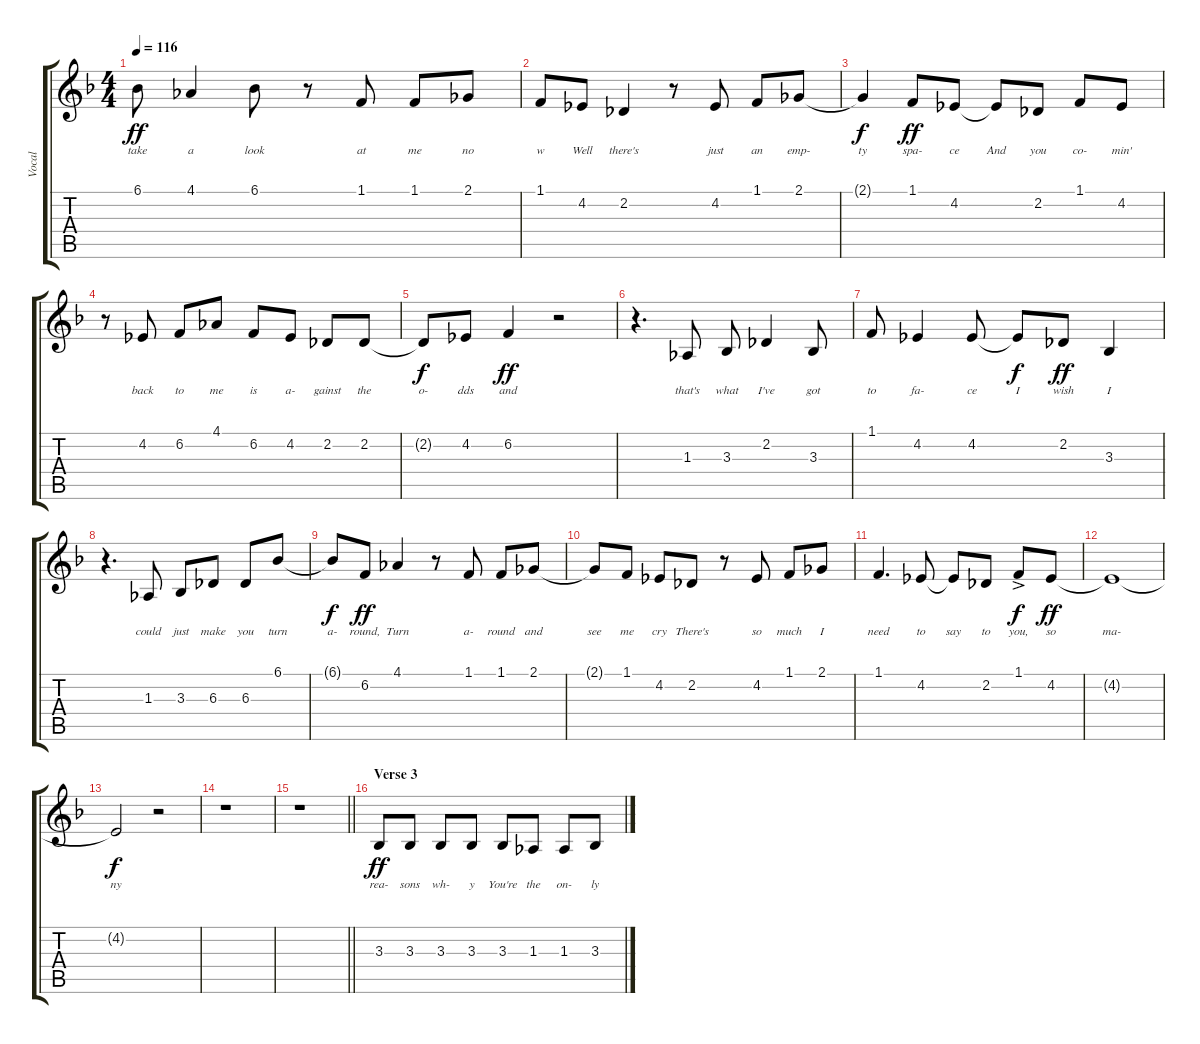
\track ("Vocal" "Vocal") {instrument voiceoohs}
\staff {score tabs}
\tuning (E4 B3 G3 D3 A2 E2) {hide}
\ts (4 4)
\tempo 116
\clef g2
\ks dminor
6.1.8{lyrics (0 "take") lyrics (1 "") lyrics (2 "") lyrics (3 "") lyrics (4 "") dy ff} 4.1.4{lyrics (0 "a") lyrics (1 "") lyrics (2 "") lyrics (3 "") lyrics (4 "")} 6.1.8{lyrics (0 "look") lyrics (1 "") lyrics (2 "") lyrics (3 "") lyrics (4 "")} r.8 1.1.8{lyrics (0 "at") lyrics (1 "") lyrics (2 "") lyrics (3 "") lyrics (4 "")} 1.1.8{lyrics (0 "me") lyrics (1 "") lyrics (2 "") lyrics (3 "") lyrics (4 "")} 2.1.8{lyrics (0 "no") lyrics (1 "") lyrics (2 "") lyrics (3 "") lyrics (4 "")} |
1.1.8{lyrics (0 "w") lyrics (1 "") lyrics (2 "") lyrics (3 "") lyrics (4 "")} 4.2.8{lyrics (0 "Well") lyrics (1 "") lyrics (2 "") lyrics (3 "") lyrics (4 "")} 2.2.4{lyrics (0 "there's") lyrics (1 "") lyrics (2 "") lyrics (3 "") lyrics (4 "")} r.8 4.2.8{lyrics (0 "just") lyrics (1 "") lyrics (2 "") lyrics (3 "") lyrics (4 "")} 1.1.8{lyrics (0 "an") lyrics (1 "") lyrics (2 "") lyrics (3 "") lyrics (4 "")} 2.1.8{lyrics (0 "emp-") lyrics (1 "") lyrics (2 "") lyrics (3 "") lyrics (4 "")} |
2.1{t}.4{lyrics (0 "ty") lyrics (1 "") lyrics (2 "") lyrics (3 "") lyrics (4 "") dy f} 1.1.8{lyrics (0 "spa-") lyrics (1 "") lyrics (2 "") lyrics (3 "") lyrics (4 "") dy ff} 4.2.8{lyrics (0 "ce") lyrics (1 "") lyrics (2 "") lyrics (3 "") lyrics (4 "")} 4.2{t}.8{lyrics (0 "And") lyrics (1 "") lyrics (2 "") lyrics (3 "") lyrics (4 "")} 2.2.8{lyrics (0 "you") lyrics (1 "") lyrics (2 "") lyrics (3 "") lyrics (4 "")} 1.1.8{lyrics (0 "co-") lyrics (1 "") lyrics (2 "") lyrics (3 "") lyrics (4 "")} 4.2.8{lyrics (0 "min'") lyrics (1 "") lyrics (2 "") lyrics (3 "") lyrics (4 "")} |
r.8 4.2.8{lyrics (0 "back") lyrics (1 "") lyrics (2 "") lyrics (3 "") lyrics (4 "")} 6.2.8{lyrics (0 "to") lyrics (1 "") lyrics (2 "") lyrics (3 "") lyrics (4 "")} 4.1.8{lyrics (0 "me") lyrics (1 "") lyrics (2 "") lyrics (3 "") lyrics (4 "")} 6.2.8{lyrics (0 "is") lyrics (1 "") lyrics (2 "") lyrics (3 "") lyrics (4 "")} 4.2.8{lyrics (0 "a-") lyrics (1 "") lyrics (2 "") lyrics (3 "") lyrics (4 "")} 2.2.8{lyrics (0 "gainst") lyrics (1 "") lyrics (2 "") lyrics (3 "") lyrics (4 "")} 2.2.8{lyrics (0 "the") lyrics (1 "") lyrics (2 "") lyrics (3 "") lyrics (4 "")} |
2.2{t}.8{lyrics (0 "o-") lyrics (1 "") lyrics (2 "") lyrics (3 "") lyrics (4 "") dy f} 4.2.8{lyrics (0 "dds") lyrics (1 "") lyrics (2 "") lyrics (3 "") lyrics (4 "")} 6.2.4{lyrics (0 "and") lyrics (1 "") lyrics (2 "") lyrics (3 "") lyrics (4 "") dy ff} r.2 |
r.4{d} 1.3.8{lyrics (0 "that's") lyrics (1 "") lyrics (2 "") lyrics (3 "") lyrics (4 "")} 3.3.8{lyrics (0 "what") lyrics (1 "") lyrics (2 "") lyrics (3 "") lyrics (4 "")} 2.2.4{lyrics (0 "I've") lyrics (1 "") lyrics (2 "") lyrics (3 "") lyrics (4 "")} 3.3.8{lyrics (0 "got") lyrics (1 "") lyrics (2 "") lyrics (3 "") lyrics (4 "")} |
1.1.8{lyrics (0 "to") lyrics (1 "") lyrics (2 "") lyrics (3 "") lyrics (4 "")} 4.2.4{lyrics (0 "fa-") lyrics (1 "") lyrics (2 "") lyrics (3 "") lyrics (4 "")} 4.2.8{lyrics (0 "ce") lyrics (1 "") lyrics (2 "") lyrics (3 "") lyrics (4 "")} 4.2{t}.8{lyrics (0 "I") lyrics (1 "") lyrics (2 "") lyrics (3 "") lyrics (4 "") dy f} 2.2.8{lyrics (0 "wish") lyrics (1 "") lyrics (2 "") lyrics (3 "") lyrics (4 "") dy ff} 3.3.4{lyrics (0 "I") lyrics (1 "") lyrics (2 "") lyrics (3 "") lyrics (4 "")} |
r.4{d} 1.3.8{lyrics (0 "could") lyrics (1 "") lyrics (2 "") lyrics (3 "") lyrics (4 "")} 3.3.8{lyrics (0 "just") lyrics (1 "") lyrics (2 "") lyrics (3 "") lyrics (4 "")} 6.3.8{lyrics (0 "make") lyrics (1 "") lyrics (2 "") lyrics (3 "") lyrics (4 "")} 6.3.8{lyrics (0 "you") lyrics (1 "") lyrics (2 "") lyrics (3 "") lyrics (4 "")} 6.1.8{lyrics (0 "turn") lyrics (1 "") lyrics (2 "") lyrics (3 "") lyrics (4 "")} |
6.1{t}.8{lyrics (0 "a-") lyrics (1 "") lyrics (2 "") lyrics (3 "") lyrics (4 "") dy f} 6.2.8{lyrics (0 "round,") lyrics (1 "") lyrics (2 "") lyrics (3 "") lyrics (4 "") dy ff} 4.1.4{lyrics (0 "Turn") lyrics (1 "") lyrics (2 "") lyrics (3 "") lyrics (4 "")} r.8 1.1.8{lyrics (0 "a-") lyrics (1 "") lyrics (2 "") lyrics (3 "") lyrics (4 "")} 1.1.8{lyrics (0 "round") lyrics (1 "") lyrics (2 "") lyrics (3 "") lyrics (4 "")} 2.1.8{lyrics (0 "and") lyrics (1 "") lyrics (2 "") lyrics (3 "") lyrics (4 "")} |
2.1{t}.8{lyrics (0 "see") lyrics (1 "") lyrics (2 "") lyrics (3 "") lyrics (4 "")} 1.1.8{lyrics (0 "me") lyrics (1 "") lyrics (2 "") lyrics (3 "") lyrics (4 "")} 4.2.8{lyrics (0 "cry") lyrics (1 "") lyrics (2 "") lyrics (3 "") lyrics (4 "")} 2.2.8{lyrics (0 "There's") lyrics (1 "") lyrics (2 "") lyrics (3 "") lyrics (4 "")} r.8 4.2.8{lyrics (0 "so") lyrics (1 "") lyrics (2 "") lyrics (3 "") lyrics (4 "")} 1.1.8{lyrics (0 "much") lyrics (1 "") lyrics (2 "") lyrics (3 "") lyrics (4 "")} 2.1.8{lyrics (0 "I") lyrics (1 "") lyrics (2 "") lyrics (3 "") lyrics (4 "")} |
1.1.4{d lyrics (0 "need") lyrics (1 "") lyrics (2 "") lyrics (3 "") lyrics (4 "")} 4.2.8{lyrics (0 "to") lyrics (1 "") lyrics (2 "") lyrics (3 "") lyrics (4 "")} 4.2{t}.8{lyrics (0 "say") lyrics (1 "") lyrics (2 "") lyrics (3 "") lyrics (4 "")} 2.2.8{lyrics (0 "to") lyrics (1 "") lyrics (2 "") lyrics (3 "") lyrics (4 "")} 1.1{ac}.8{lyrics (0 "you,") lyrics (1 "") lyrics (2 "") lyrics (3 "") lyrics (4 "") dy f} 4.2.8{lyrics (0 "so") lyrics (1 "") lyrics (2 "") lyrics (3 "") lyrics (4 "") dy ff} |
4.2{t}.1{lyrics (0 "ma-") lyrics (1 "") lyrics (2 "") lyrics (3 "") lyrics (4 "")} |
4.2{t}.2{lyrics (0 "ny") lyrics (1 "") lyrics (2 "") lyrics (3 "") lyrics (4 "") dy f} r.2 |
r.1 |
\barLineRight lightlight
r.1 |
\section ("" "Verse 3")
3.3.8{lyrics (0 "rea-") lyrics (1 "") lyrics (2 "") lyrics (3 "") lyrics (4 "") dy ff} 3.3.8{lyrics (0 "sons") lyrics (1 "") lyrics (2 "") lyrics (3 "") lyrics (4 "")} 3.3.8{lyrics (0 "wh-") lyrics (1 "") lyrics (2 "") lyrics (3 "") lyrics (4 "")} 3.3.8{lyrics (0 "y") lyrics (1 "") lyrics (2 "") lyrics (3 "") lyrics (4 "")} 3.3.8{lyrics (0 "You're") lyrics (1 "") lyrics (2 "") lyrics (3 "") lyrics (4 "")} 1.3.8{lyrics (0 "the") lyrics (1 "") lyrics (2 "") lyrics (3 "") lyrics (4 "")} 1.3.8{lyrics (0 "on-") lyrics (1 "") lyrics (2 "") lyrics (3 "") lyrics (4 "")} 3.3.8{lyrics (0 "ly") lyrics (1 "") lyrics (2 "") lyrics (3 "") lyrics (4 "")}
